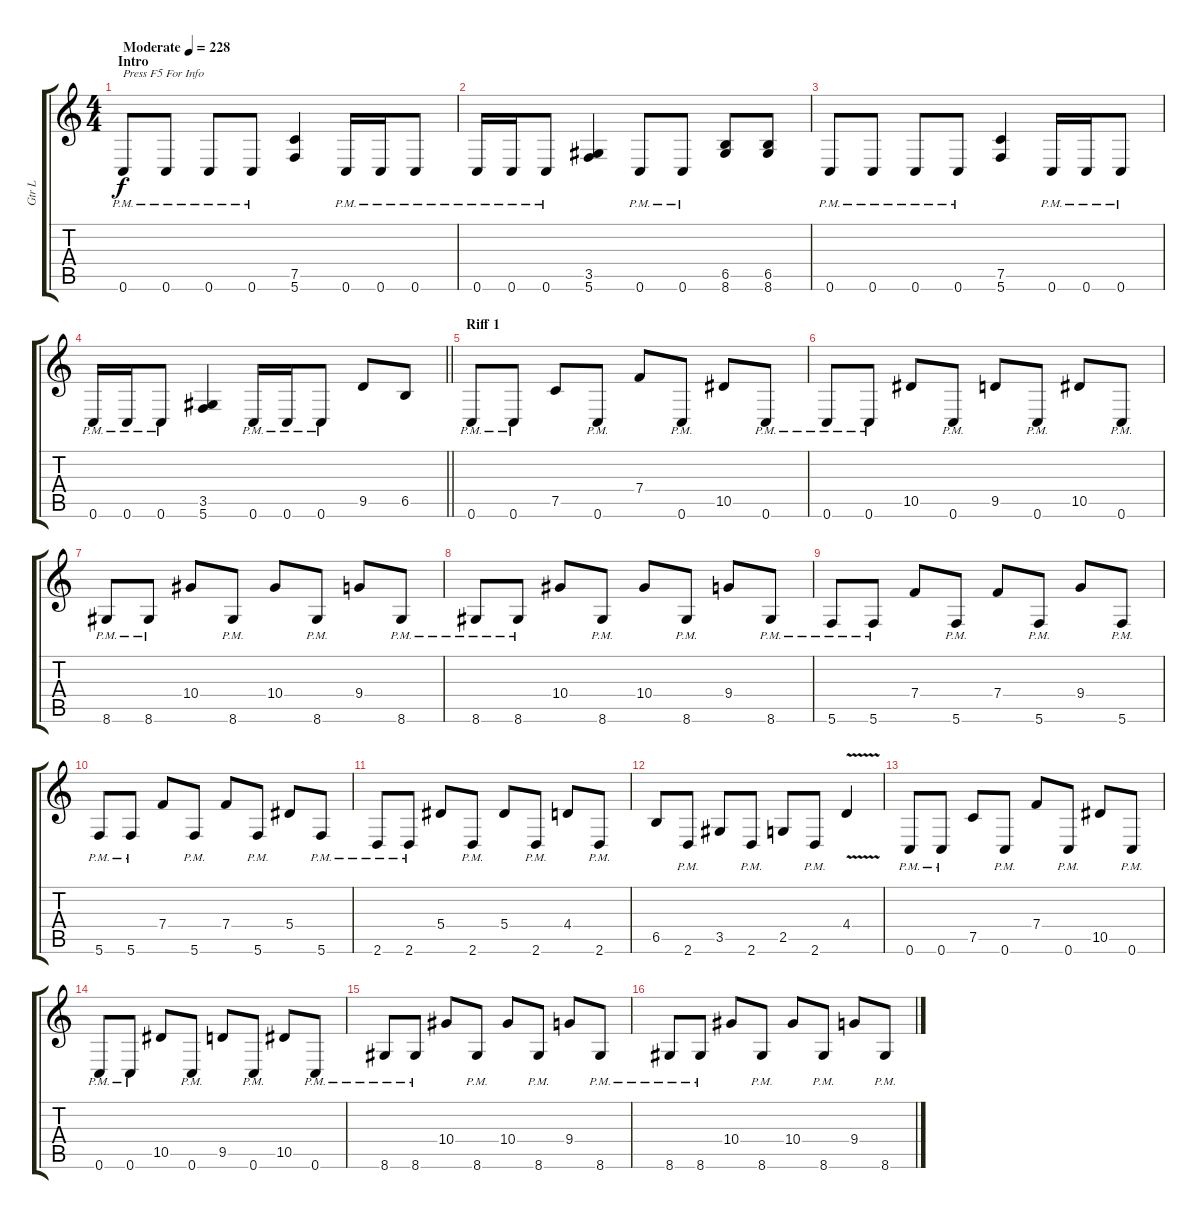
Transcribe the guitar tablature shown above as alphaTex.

\track ("Gtr L" "Gtr L") {instrument distortionguitar}
\staff {score tabs}
\tuning (C4 G3 Eb3 Bb2 F2 C2) {hide}
\ts (4 4)
\section ("" "Intro")
\tempo (228 "Moderate")
\clef g2
\ks c
0.6{pm}.8{txt "Press F5 For Info" dy f instrument distortionguitar} 0.6{pm}.8 0.6{pm}.8 0.6{pm}.8 (7.5 5.6).4 0.6{pm}.16 0.6{pm}.16 0.6{pm}.8 |
0.6{pm}.16 0.6{pm}.16 0.6{pm}.8 (3.5 5.6).4 0.6{pm}.8 0.6{pm}.8 (6.5 8.6).8 (6.5 8.6).8 |
0.6{pm}.8 0.6{pm}.8 0.6{pm}.8 0.6{pm}.8 (7.5 5.6).4 0.6{pm}.16 0.6{pm}.16 0.6{pm}.8 |
\barLineRight lightlight
0.6{pm}.16 0.6{pm}.16 0.6{pm}.8 (3.5 5.6).4 0.6{pm}.16 0.6{pm}.16 0.6{pm}.8 9.5.8 6.5.8 |
\section ("" "Riff 1")
0.6{pm}.8 0.6{pm}.8 7.5.8 0.6{pm}.8 7.4.8 0.6{pm}.8 10.5.8 0.6{pm}.8 |
0.6{pm}.8 0.6{pm}.8 10.5.8 0.6{pm}.8 9.5.8 0.6{pm}.8 10.5.8 0.6{pm}.8 |
8.6{pm}.8 8.6{pm}.8 10.4.8 8.6{pm}.8 10.4.8 8.6{pm}.8 9.4.8 8.6{pm}.8 |
8.6{pm}.8 8.6{pm}.8 10.4.8 8.6{pm}.8 10.4.8 8.6{pm}.8 9.4.8 8.6{pm}.8 |
5.6{pm}.8 5.6{pm}.8 7.4.8 5.6{pm}.8 7.4.8 5.6{pm}.8 9.4.8 5.6{pm}.8 |
5.6{pm}.8 5.6{pm}.8 7.4.8 5.6{pm}.8 7.4.8 5.6{pm}.8 5.4.8 5.6{pm}.8 |
2.6{pm}.8 2.6{pm}.8 5.4.8 2.6{pm}.8 5.4.8 2.6{pm}.8 4.4.8 2.6{pm}.8 |
6.5.8 2.6{pm}.8 3.5.8 2.6{pm}.8 2.5.8 2.6{pm}.8 4.4{v}.4 |
0.6{pm}.8 0.6{pm}.8 7.5.8 0.6{pm}.8 7.4.8 0.6{pm}.8 10.5.8 0.6{pm}.8 |
0.6{pm}.8 0.6{pm}.8 10.5.8 0.6{pm}.8 9.5.8 0.6{pm}.8 10.5.8 0.6{pm}.8 |
8.6{pm}.8 8.6{pm}.8 10.4.8 8.6{pm}.8 10.4.8 8.6{pm}.8 9.4.8 8.6{pm}.8 |
8.6{pm}.8 8.6{pm}.8 10.4.8 8.6{pm}.8 10.4.8 8.6{pm}.8 9.4.8 8.6{pm}.8
